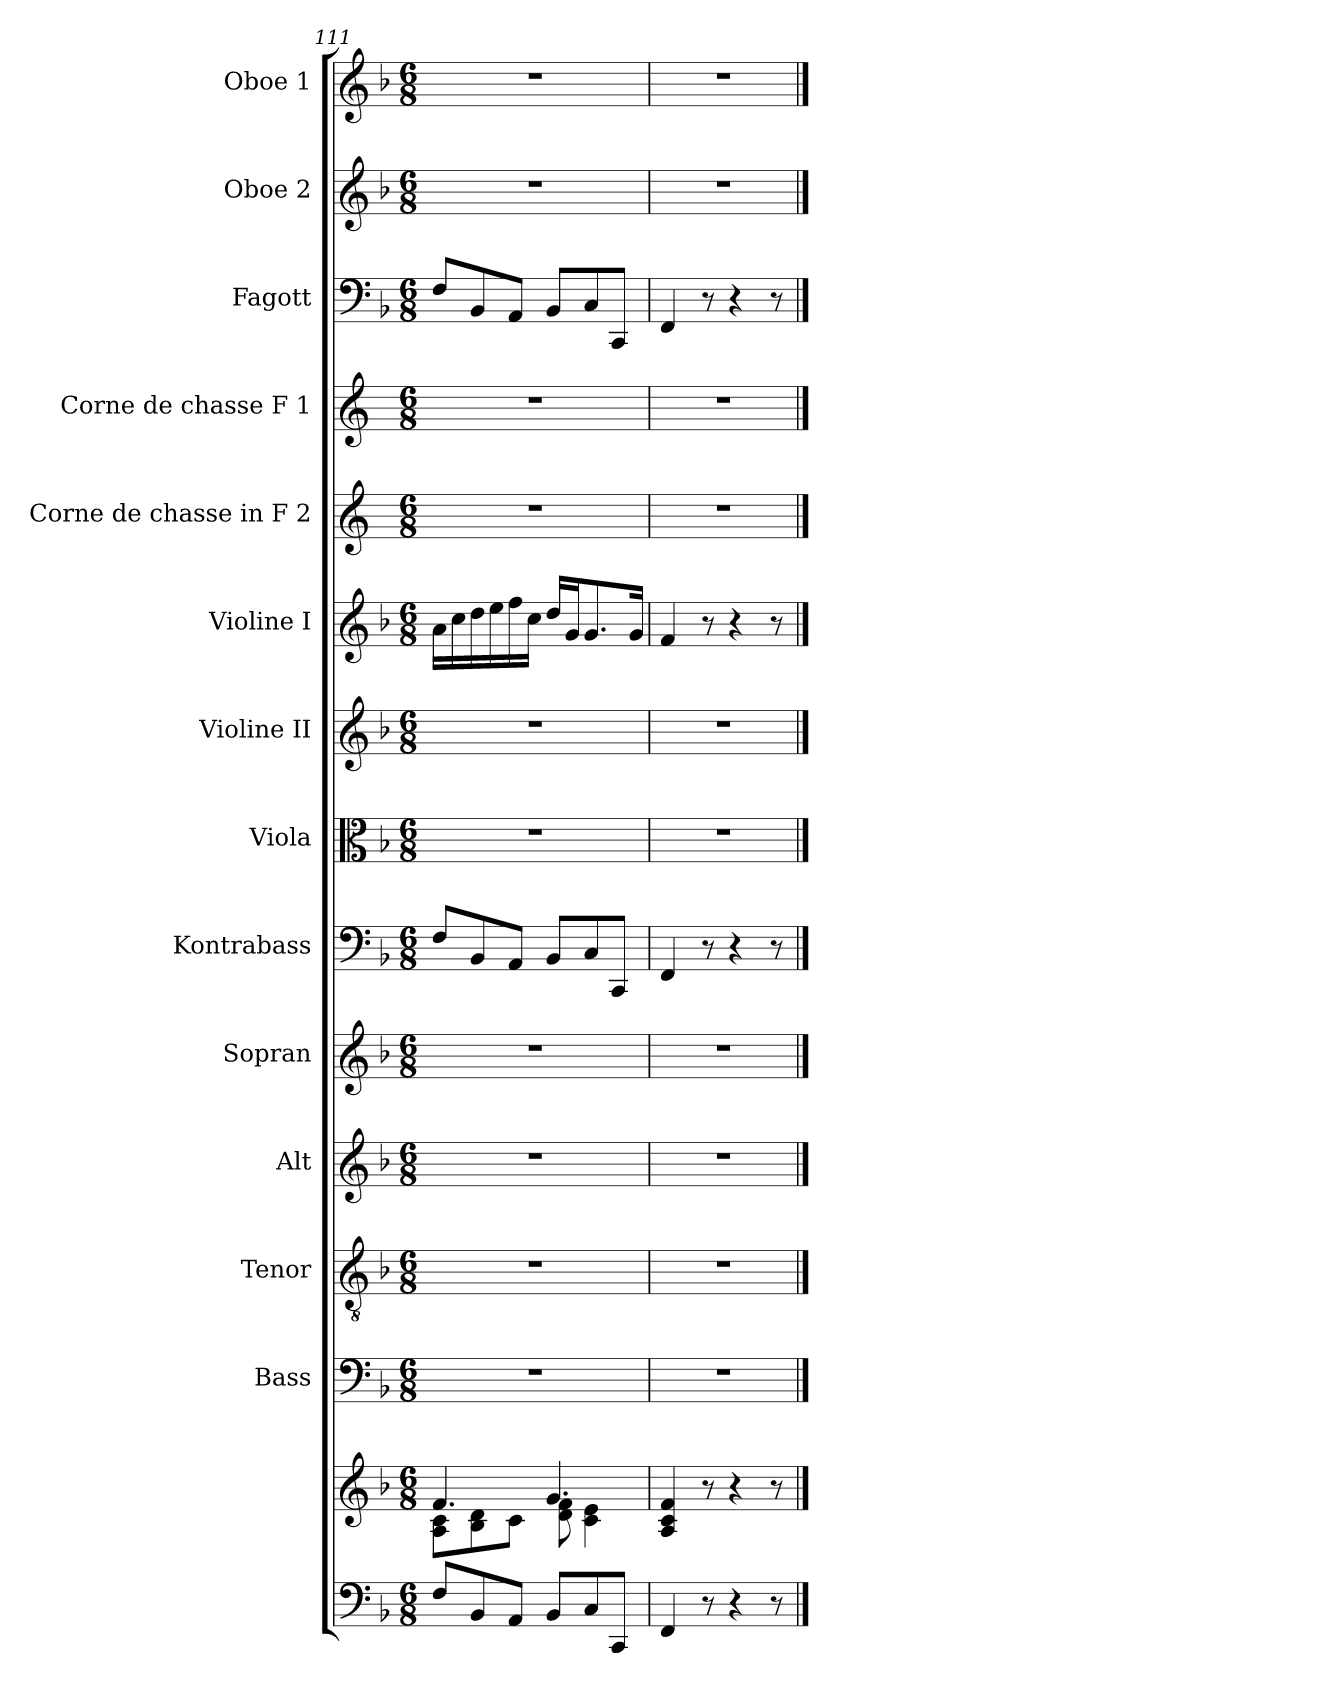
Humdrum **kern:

**kern	**kern	**kern	**kern	**kern	**kern	**kern	**kern	**kern	**kern	**kern	**kern	**kern	**kern	**kern
*part14	*part14	*part13	*part12	*part11	*part10	*part9	*part8	*part7	*part6	*part5	*part4	*part3	*part2	*part1
*staff15	*staff14	*staff13	*staff12	*staff11	*staff10	*staff9	*staff8	*staff7	*staff6	*staff5	*staff4	*staff3	*staff2	*staff1
*	*	*I"Bass	*I"Tenor	*I"Alt	*I"Sopran	*I"Kontrabass	*I"Viola	*I"Violine II	*I"Violine I	*I"Corne de chasse in F 2	*I"Corne de chasse F 1	*I"Fagott	*I"Oboe 2	*I"Oboe 1
*	*	*I'B.	*I'T.	*I'A.	*I'S.	*I'Kb.	*I'Vla.	*I'Vl. II	*I'Vl. I	*	*	*I'Fg.	*I'Ob. 2	*I'Ob. 1
*clefF4	*clefG2	*clefF4	*clefGv2	*clefG2	*clefG2	*clefF4	*clefC3	*clefG2	*clefG2	*clefG2	*clefG2	*clefF4	*clefG2	*clefG2
*	*	*	*	*	*	*ITrd7c12	*	*	*	*ITrd4c7	*ITrd4c7	*	*	*
*k[b-]	*k[b-]	*k[b-]	*k[b-]	*k[b-]	*k[b-]	*k[b-]	*k[b-]	*k[b-]	*k[b-]	*k[b-]	*k[b-]	*k[b-]	*k[b-]	*k[b-]
*F:	*F:	*F:	*F:	*F:	*F:	*F:	*F:	*F:	*F:	*F:	*F:	*F:	*F:	*F:
*M6/8	*M6/8	*M6/8	*M6/8	*M6/8	*M6/8	*M6/8	*M6/8	*M6/8	*M6/8	*M6/8	*M6/8	*M6/8	*M6/8	*M6/8
=111	=111	=111	=111	=111	=111	=111	=111	=111	=111	=111	=111	=111	=111	=111
*	*^	*	*	*	*	*	*	*	*	*	*	*	*	*
8F/L	4.f/	8A\ 8c\L	2.r	2.r	2.r	2.r	8FF/L	2.r	2.r	16a\LL	2.r	2.r	8F/L	2.r	2.r
.	.	.	.	.	.	.	.	.	.	16cc\	.	.	.	.	.
8BB-/	.	8B-\ 8d\	.	.	.	.	8BBB-/	.	.	16dd\	.	.	8BB-/	.	.
.	.	.	.	.	.	.	.	.	.	16ee\	.	.	.	.	.
8AA/J	.	8c\J	.	.	.	.	8AAA/J	.	.	16ff\	.	.	8AA/J	.	.
.	.	.	.	.	.	.	.	.	.	16cc\JJ	.	.	.	.	.
8BB-/L	4.g/	8d\ 8f\	.	.	.	.	8BBB-/L	.	.	16dd/LL	.	.	8BB-/L	.	.
.	.	.	.	.	.	.	.	.	.	16g/J	.	.	.	.	.
8C/	.	4c\ 4e\	.	.	.	.	8CC/	.	.	8.g/	.	.	8C/	.	.
8CC/J	.	.	.	.	.	.	8CCC/J	.	.	.	.	.	8CC/J	.	.
.	.	.	.	.	.	.	.	.	.	16g/Jk	.	.	.	.	.
*	*v	*v	*	*	*	*	*	*	*	*	*	*	*	*	*
=112	=112	=112	=112	=112	=112	=112	=112	=112	=112	=112	=112	=112	=112	=112
4FF/	4A/ 4c/ 4f/	2.r	2.r	2.r	2.r	4FFF/	2.r	2.r	4f/	2.r	2.r	4FF/	2.r	2.r
8r	8r	.	.	.	.	8r	.	.	8r	.	.	8r	.	.
4r	4r	.	.	.	.	4r	.	.	4r	.	.	4r	.	.
8r	8r	.	.	.	.	8r	.	.	8r	.	.	8r	.	.
==	==	==	==	==	==	==	==	==	==	==	==	==	==	==
*-	*-	*-	*-	*-	*-	*-	*-	*-	*-	*-	*-	*-	*-	*-
